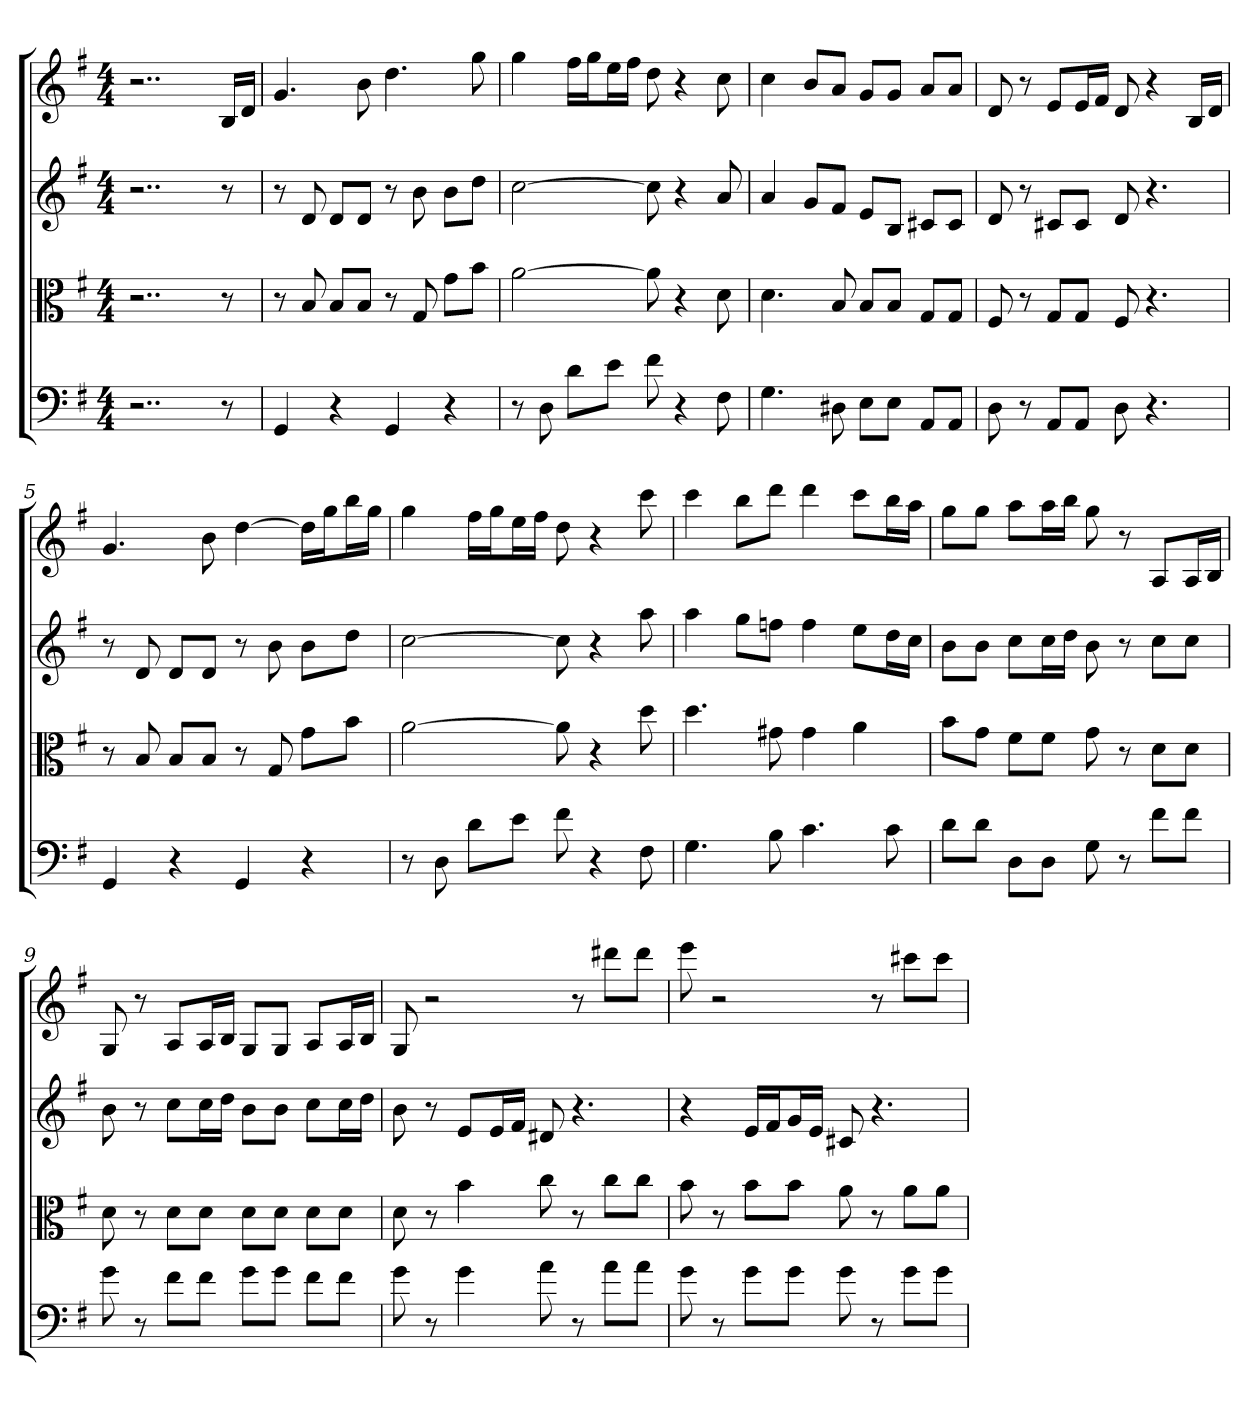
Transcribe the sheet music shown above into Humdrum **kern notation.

**kern	**kern	**kern	**kern
*part4	*part3	*part2	*part1
*staff4	*staff3	*staff2	*staff1
*clefF4	*clefC3	*	*
*k[f#]	*k[f#]	*k[f#]	*k[f#]
*G:	*G:	*G:	*G:
*M4/4	*M4/4	*M4/4	*M4/4
=	=	=	=
2..r	2..r	2..r	2..r
8r	8r	8r	16BLL
.	.	.	16dJJ
=1	=1	=1	=1
4GG	8r	8r	4.g
.	8B	8d	.
4r	8B/L	8dL	.
.	8B/J	8dJ	8b
4GG	8r	8r	4.dd
.	8G	8b	.
4r	8g\L	8bL	.
.	8b\J	8ddJ	8gg
=2	=2	=2	=2
8r	[2a	[2cc	4gg
8D	.	.	.
8d\L	.	.	16ff#LL
.	.	.	16ggJ
8e\J	.	.	16eeL
.	.	.	16ff#JJ
8f#	8a]	8cc]	8dd
4r	4r	4r	4r
8F#	8d	8a	8cc
=3	=3	=3	=3
4.G	4.d	4a	4cc
.	.	8gL	8bL
8D#X	8B	8f#J	8aJ
8E\L	8B/L	8eL	8gL
8E\J	8B/J	8BJ	8gJ
8AA/L	8G/L	8c#XL	8aL
8AA/J	8G/J	8c#J	8aJ
=4	=4	=4	=4
8D	8F#	8d	8d
8r	8r	8r	8r
8AA/L	8G/L	8c#XL	8eL
8AA/J	8G/J	8c#J	16eL
.	.	.	16f#JJ
8D	8F#	8d	8d
4.r	4.r	4.r	4r
.	.	.	16BLL
.	.	.	16dJJ
=5	=5	=5	=5
4GG	8r	8r	4.g
.	8B	8d	.
4r	8B/L	8dL	.
.	8B/J	8dJ	8b
4GG	8r	8r	[4dd
.	8G	8b	.
4r	8g\L	8bL	16ddLL]
.	.	.	16ggJ
.	8b\J	8ddJ	16bbL
.	.	.	16ggJJ
=6	=6	=6	=6
8r	[2a	[2cc	4gg
8D	.	.	.
8d\L	.	.	16ff#LL
.	.	.	16ggJ
8e\J	.	.	16eeL
.	.	.	16ff#JJ
8f#	8a]	8cc]	8dd
4r	4r	4r	4r
8F#	8dd	8aa	8ccc
=7	=7	=7	=7
4.G	4.dd	4aa	4ccc
.	.	8ggL	8bbL
8B	8g#X	8ffnJ	8dddJ
4.c	4g#	4ff	4ddd
.	4a	8eeL	8cccL
8c	.	16ddL	16bbL
.	.	16ccJJ	16aaJJ
=8	=8	=8	=8
8d\L	8b\L	8bL	8ggL
8d\J	8g\J	8bJ	8ggJ
8D\L	8f#\L	8ccL	8aaL
8D\J	8f#\J	16ccL	16aaL
.	.	16ddJJ	16bbJJ
8G	8g	8b	8gg
8r	8r	8r	8r
8f#\L	8d\L	8ccL	8AL
8f#\J	8d\J	8ccJ	16AL
.	.	.	16BJJ
=9	=9	=9	=9
8g	8d	8b	8G
8r	8r	8r	8r
8f#\L	8d\L	8ccL	8AL
8f#\J	8d\J	16ccL	16AL
.	.	16ddJJ	16BJJ
8g\L	8d\L	8bL	8GL
8g\J	8d\J	8bJ	8GJ
8f#\L	8d\L	8ccL	8AL
8f#\J	8d\J	16ccL	16AL
.	.	16ddJJ	16BJJ
=10	=10	=10	=10
8g	8d	8b	8G
8r	8r	8r	2r
4g	4b	8eL	.
.	.	16eL	.
.	.	16f#JJ	.
8a	8cc	8d#X	.
8r	8r	4.r	8r
8a\L	8cc\L	.	8ddd#XL
8a\J	8cc\J	.	8ddd#J
=11	=11	=11	=11
8g	8b	4r	8eee
8r	8r	.	2r
8g\L	8b\L	16eLL	.
.	.	16f#J	.
8g\J	8b\J	16gL	.
.	.	16eJJ	.
8g	8a	8c#X	.
8r	8r	4.r	8r
8g\L	8a\L	.	8ccc#XL
8g\J	8a\J	.	8ccc#J
=	=	=	=
*-	*-	*-	*-
